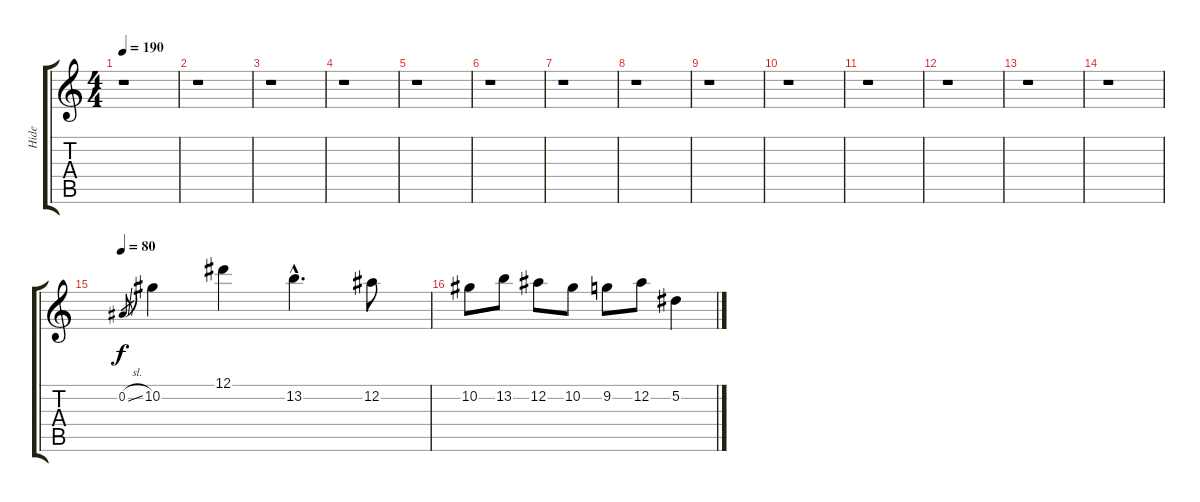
\track ("Hide" "Hide") {instrument distortionguitar}
\staff {score tabs}
\tuning (Eb4 Bb3 Gb3 Db3 Ab2 Eb2) {hide}
\ts (4 4)
\tempo 190
\clef g2
\ks c
r.1{dy f} |
r.1 |
r.1 |
r.1 |
r.1 |
r.1 |
r.1 |
r.1 |
r.1 |
r.1 |
r.1 |
r.1 |
r.1 |
r.1 |
\tempo 80
0.2{sl}.8{gr} 10.2.4 12.1.4 13.2{hac}.4{d} 12.2.8 |
10.2.8 13.2.8 12.2.8 10.2.8 9.2.8 12.2.8 5.2.4
